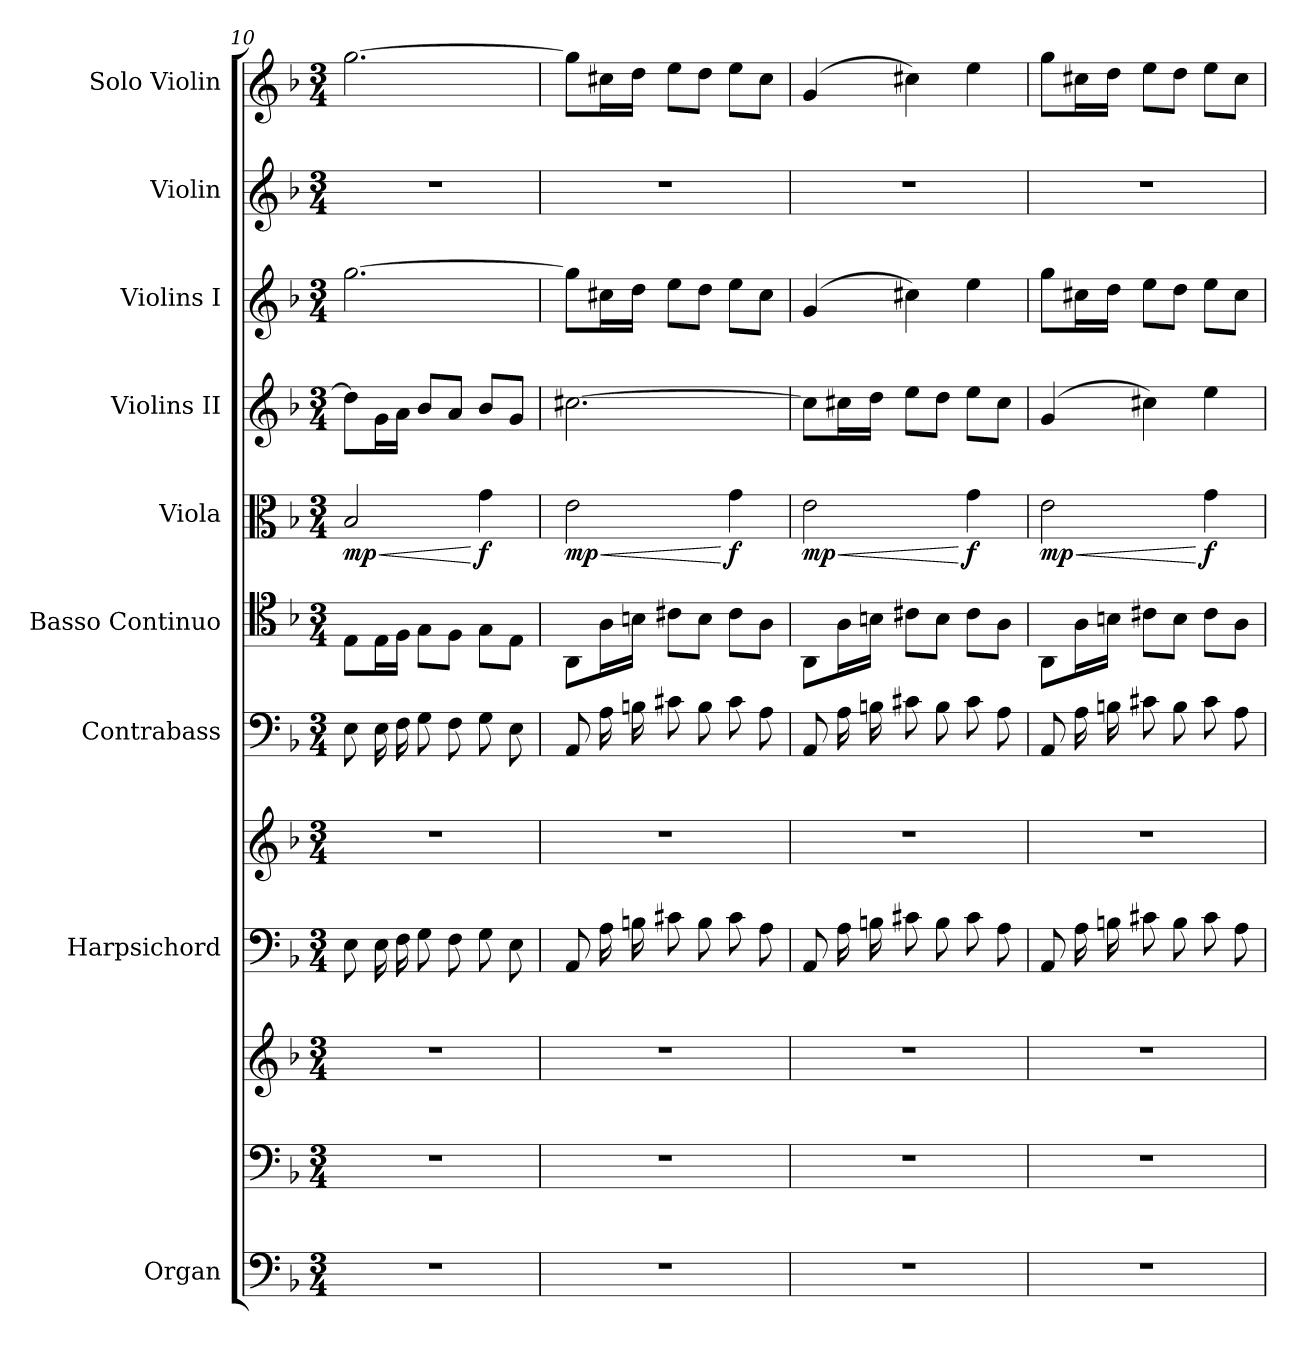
**kern	**kern	**kern	**kern	**kern	**kern	**kern	**kern	**dynam	**kern	**kern	**kern	**kern
*part9	*part9	*part9	*part8	*part8	*part7	*part6	*part5	*part5	*part4	*part3	*part2	*part1
*staff12	*staff11	*staff10	*staff9	*staff8	*staff7	*staff6	*staff5	*staff5	*staff4	*staff3	*staff2	*staff1
*I"Organ	*	*	*I"Harpsichord	*	*I"Contrabass	*I"Basso Continuo	*I"Viola	*	*I"Violins II	*I"Violins I	*I"Violin	*I"Solo Violin
*I'Org.	*	*	*I'Hch.	*	*I'Cb.	*I'B.C.	*I'Vla.	*	*I'Vlns. II	*I'Vlns. I	*I'Vln.	*I'Vln.
*clefF4	*clefF4	*clefG2	*clefF4	*clefG2	*clefF4	*clefC4	*clefC3	*	*clefG2	*clefG2	*clefG2	*clefG2
*	*	*	*	*	*ITrd7c12	*	*	*	*	*	*	*
*k[b-]	*k[b-]	*k[b-]	*k[b-]	*k[b-]	*k[b-]	*k[b-]	*k[b-]	*	*k[b-]	*k[b-]	*k[b-]	*k[b-]
*M3/4	*M3/4	*M3/4	*M3/4	*M3/4	*M3/4	*M3/4	*M3/4	*	*M3/4	*M3/4	*M3/4	*M3/4
=10	=10	=10	=10	=10	=10	=10	=10	=10	=10	=10	=10	=10
!	!	!	!	!	!	!	!	!LO:HP:b	!	!	!	!
!	!	!	!	!	!	!	!	!LO:DY:n=1:b	!	!	!	!
2.r	2.r	2.r	8E\	2.r	8EE\	8E\L	2B-/	< mp	8dd\L]	[2.gg\	2.r	[2.gg\
.	.	.	16E\	.	16EE\	16E\L	.	.	16g\L	.	.	.
.	.	.	16F\	.	16FF\	16F\JJ	.	.	16a\JJ	.	.	.
.	.	.	8G\	.	8GG\	8G\L	.	.	8b-/L	.	.	.
.	.	.	8F\	.	8FF\	8F\J	.	.	8a/J	.	.	.
!	!	!	!	!	!	!	!	!LO:DY:n=2:b	!	!	!	!
.	.	.	8G\	.	8GG\	8G\L	4g\	[ f	8b-/L	.	.	.
.	.	.	8E\	.	8EE\	8E\J	.	.	8g/J	.	.	.
!!LO:PB:g=z
=11	=11	=11	=11	=11	=11	=11	=11	=11	=11	=11	=11	=11
!	!	!	!	!	!	!	!	!LO:HP:b	!	!	!	!
!	!	!	!	!	!	!	!	!LO:DY:n=1:b	!	!	!	!
2.r	2.r	2.r	8AA/	2.r	8AAA/	8AA\L	2e\	< mp	[2.cc#X\	8gg\L]	2.r	8gg\L]
.	.	.	16A\	.	16AA\	16A\L	.	.	.	16cc#X\L	.	16cc#X\L
.	.	.	16Bn\	.	16BBn\	16Bn\JJ	.	.	.	16dd\JJ	.	16dd\JJ
.	.	.	8c#X\	.	8C#X\	8c#X\L	.	.	.	8ee\L	.	8ee\L
.	.	.	8B\	.	8BB\	8B\J	.	.	.	8dd\J	.	8dd\J
!	!	!	!	!	!	!	!	!LO:DY:n=2:b	!	!	!	!
.	.	.	8c#\	.	8C#\	8c#\L	4g\	[ f	.	8ee\L	.	8ee\L
.	.	.	8A\	.	8AA\	8A\J	.	.	.	8cc#\J	.	8cc#\J
=12	=12	=12	=12	=12	=12	=12	=12	=12	=12	=12	=12	=12
!	!	!	!	!	!	!	!	!LO:HP:b	!	!	!	!
!	!	!	!	!	!	!	!	!LO:DY:n=1:b	!	!	!	!
2.r	2.r	2.r	8AA/	2.r	8AAA/	8AA\L	2e\	< mp	8cc#\L]	(>4g/	2.r	(>4g/
.	.	.	16A\	.	16AA\	16A\L	.	.	16cc#X\L	.	.	.
.	.	.	16Bn\	.	16BBn\	16Bn\JJ	.	.	16dd\JJ	.	.	.
.	.	.	8c#X\	.	8C#X\	8c#X\L	.	.	8ee\L	4cc#X\)	.	4cc#X\)
.	.	.	8B\	.	8BB\	8B\J	.	.	8dd\J	.	.	.
!	!	!	!	!	!	!	!	!LO:DY:n=2:b	!	!	!	!
.	.	.	8c#\	.	8C#\	8c#\L	4g\	[ f	8ee\L	4ee\	.	4ee\
.	.	.	8A\	.	8AA\	8A\J	.	.	8cc#\J	.	.	.
=13	=13	=13	=13	=13	=13	=13	=13	=13	=13	=13	=13	=13
!	!	!	!	!	!	!	!	!LO:HP:b	!	!	!	!
!	!	!	!	!	!	!	!	!LO:DY:n=1:b	!	!	!	!
2.r	2.r	2.r	8AA/	2.r	8AAA/	8AA\L	2e\	< mp	(>4g/	8gg\L	2.r	8gg\L
.	.	.	16A\	.	16AA\	16A\L	.	.	.	16cc#X\L	.	16cc#X\L
.	.	.	16Bn\	.	16BBn\	16Bn\JJ	.	.	.	16dd\JJ	.	16dd\JJ
.	.	.	8c#X\	.	8C#X\	8c#X\L	.	.	4cc#X\)	8ee\L	.	8ee\L
.	.	.	8B\	.	8BB\	8B\J	.	.	.	8dd\J	.	8dd\J
!	!	!	!	!	!	!	!	!LO:DY:n=2:b	!	!	!	!
.	.	.	8c#\	.	8C#\	8c#\L	4g\	[ f	4ee\	8ee\L	.	8ee\L
.	.	.	8A\	.	8AA\	8A\J	.	.	.	8cc#\J	.	8cc#\J
=	=	=	=	=	=	=	=	=	=	=	=	=
*-	*-	*-	*-	*-	*-	*-	*-	*-	*-	*-	*-	*-
